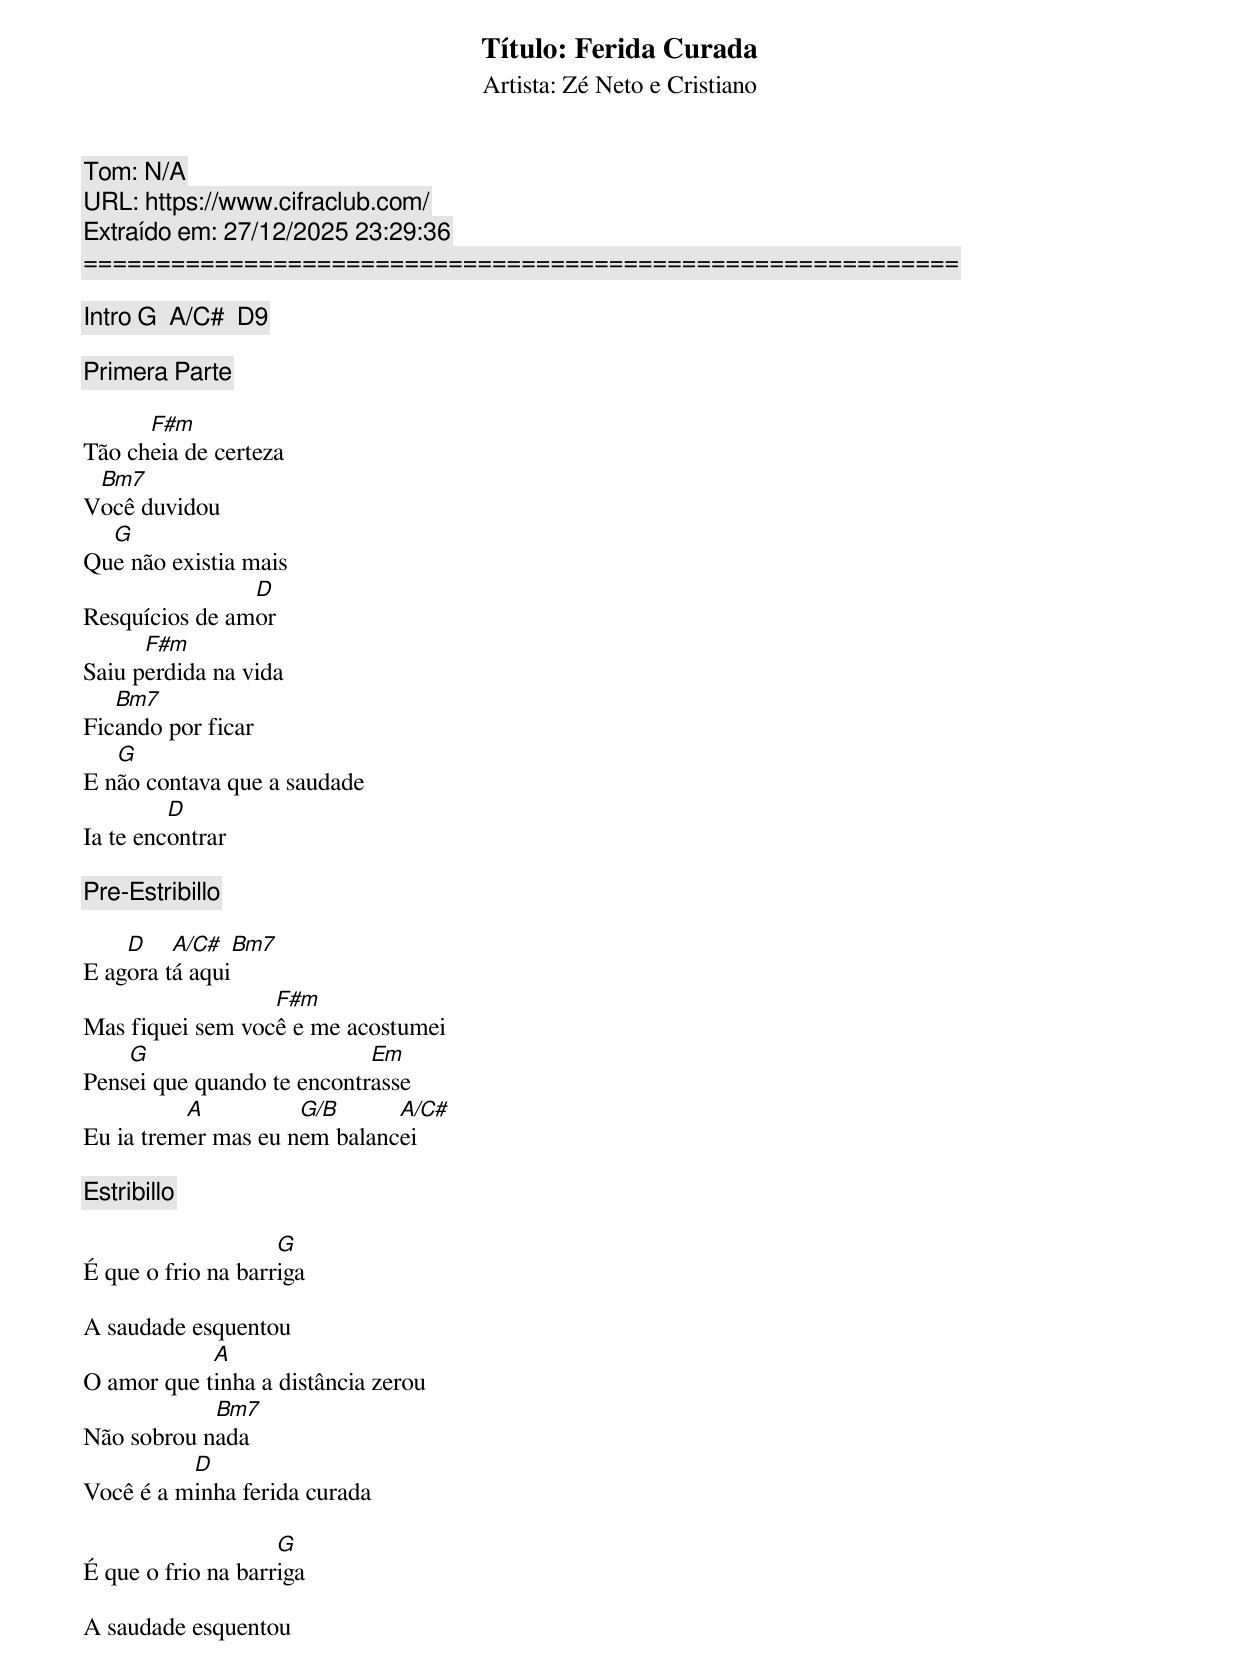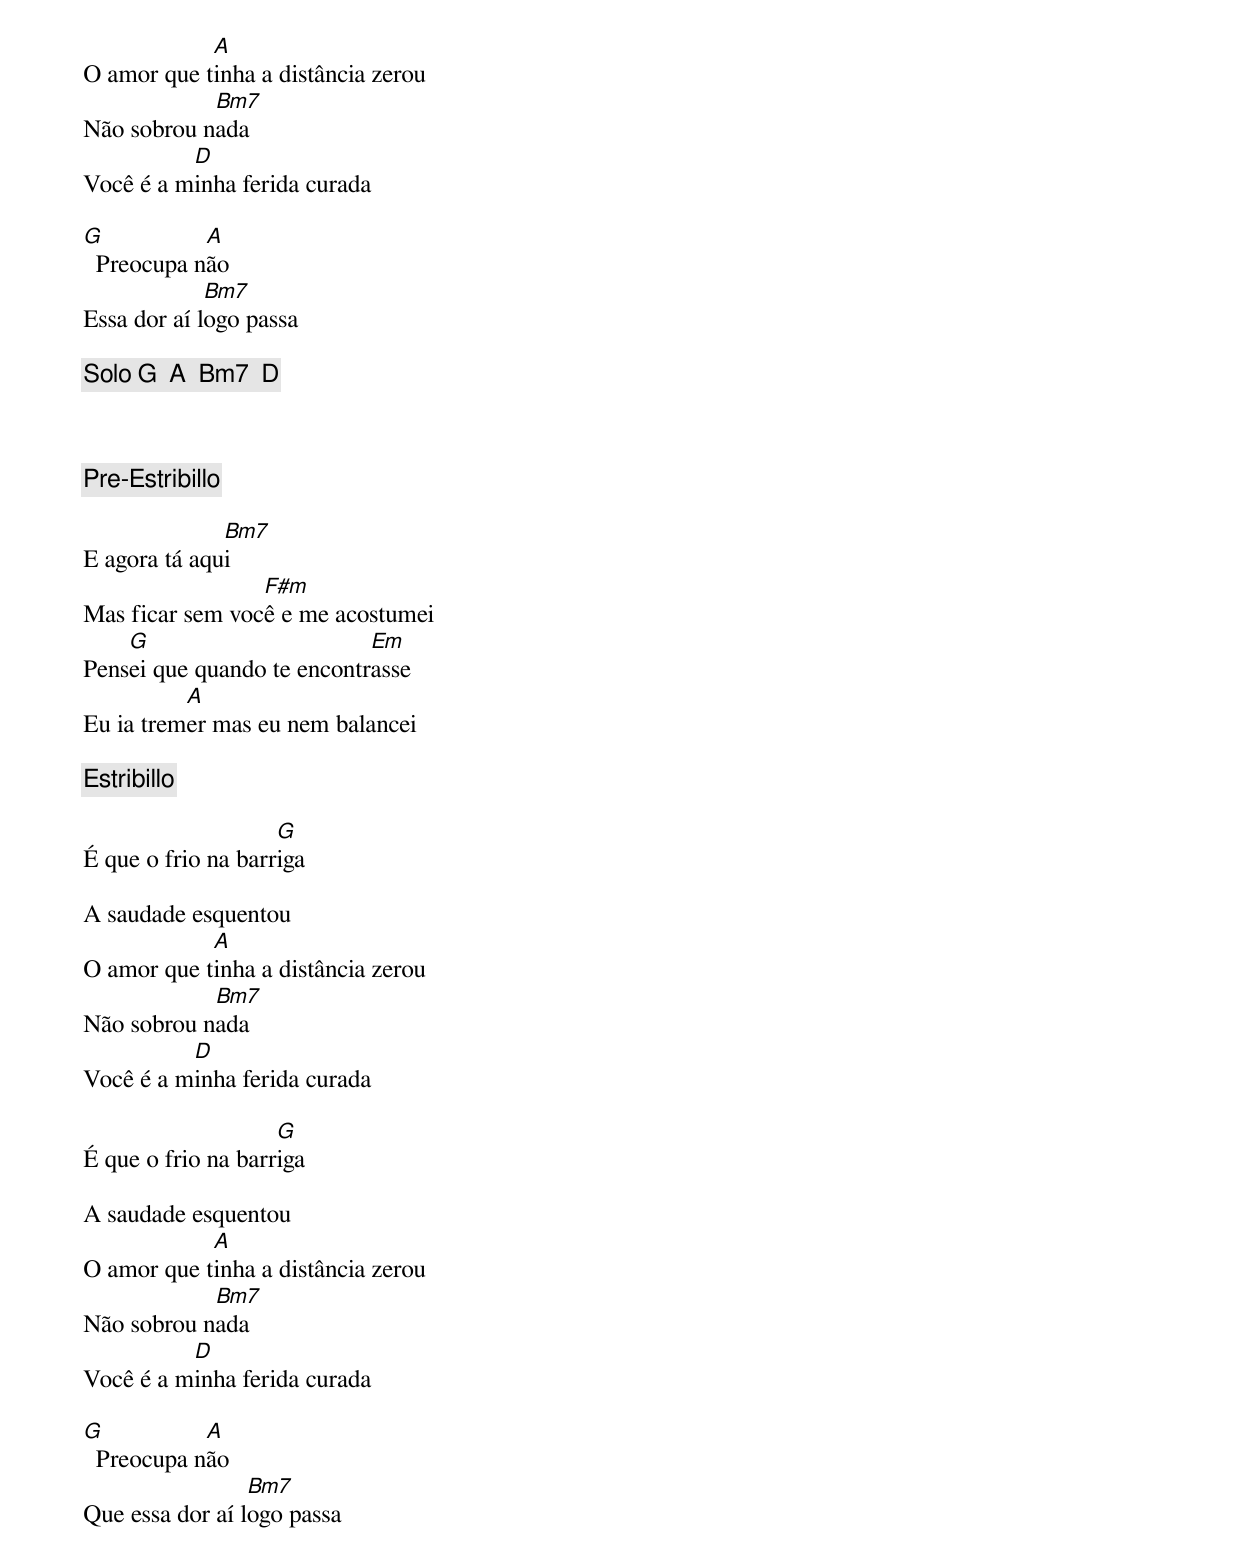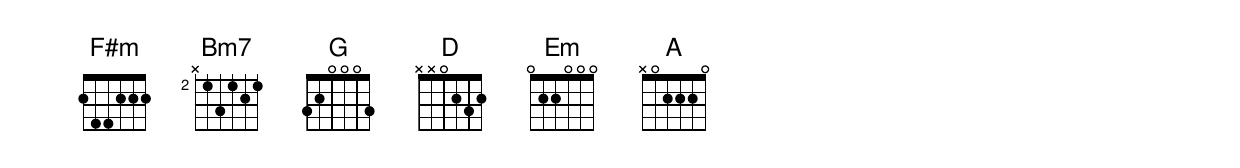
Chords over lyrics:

Título: Ferida Curada
Artista: Zé Neto e Cristiano
Tom: N/A
URL: https://www.cifraclub.com/
Extraído em: 27/12/2025 23:29:36
============================================================

[Intro] G  A/C#  D9

[Primera Parte]

      F#m
Tão cheia de certeza
 Bm7
Você duvidou
  G
Que não existia mais
                D
Resquícios de amor
      F#m
Saiu perdida na vida
   Bm7
Ficando por ficar
   G
E não contava que a saudade
         D
Ia te encontrar

[Pre-Estribillo]

    D    A/C#  Bm7
E agora tá aqui
                  F#m
Mas fiquei sem você e me acostumei
    G                       Em
Pensei que quando te encontrasse
          A          G/B      A/C#
Eu ia tremer mas eu nem balancei

[Estribillo]

                    G
É que o frio na barriga

A saudade esquentou
            A
O amor que tinha a distância zerou
            Bm7
Não sobrou nada
          D
Você é a minha ferida curada

                    G
É que o frio na barriga

A saudade esquentou
            A
O amor que tinha a distância zerou
            Bm7
Não sobrou nada
          D
Você é a minha ferida curada

G           A
  Preocupa não
             Bm7
Essa dor aí logo passa

[Solo] G  A  Bm7  D



[Pre-Estribillo]

              Bm7
E agora tá aqui
                 F#m
Mas ficar sem você e me acostumei
    G                       Em
Pensei que quando te encontrasse
          A
Eu ia tremer mas eu nem balancei

[Estribillo]

                    G
É que o frio na barriga

A saudade esquentou
            A
O amor que tinha a distância zerou
            Bm7
Não sobrou nada
          D
Você é a minha ferida curada

                    G
É que o frio na barriga

A saudade esquentou
            A
O amor que tinha a distância zerou
            Bm7
Não sobrou nada
          D
Você é a minha ferida curada

G           A
  Preocupa não
                 Bm7
Que essa dor aí logo passa
